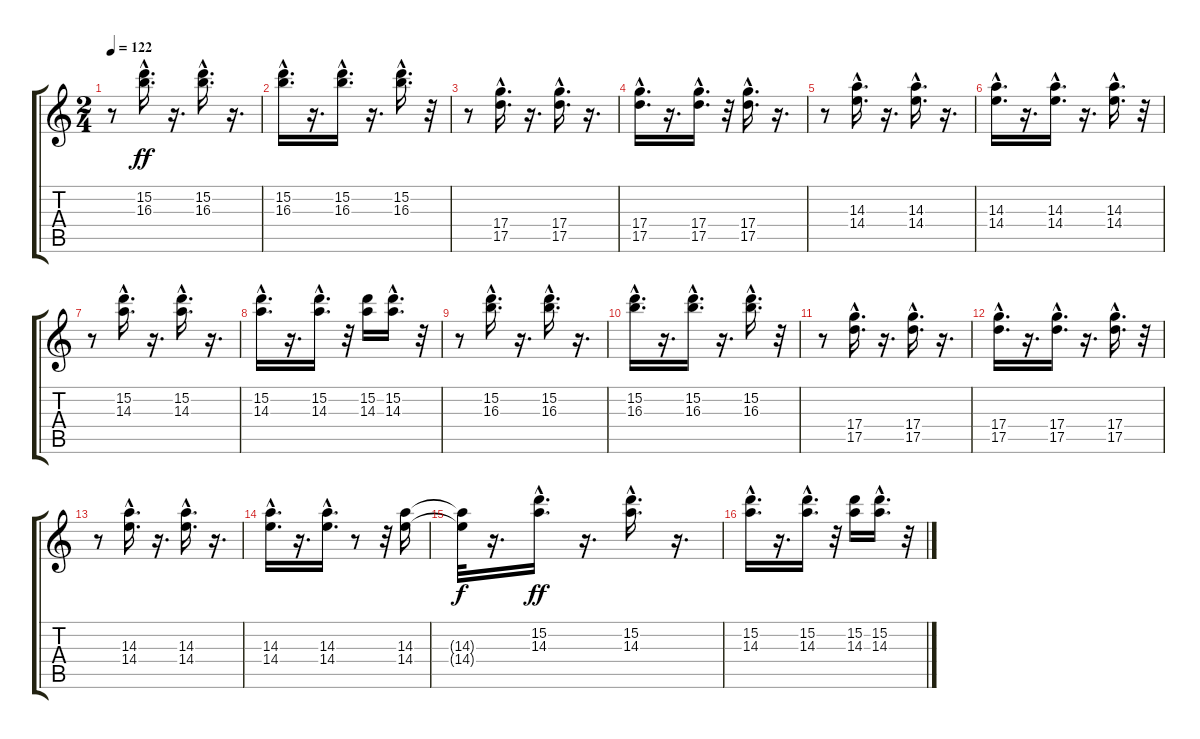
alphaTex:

\track "" {instrument acousticguitarsteel}
\staff {score tabs}
\tuning (E4 B3 G3 D3 A2 E2) {hide}
\ts (2 4)
\tempo 122
\clef g2
\ks c
r.8{dy ff} (15.2{hac} 16.3{hac}).16{d} r.16{d} (15.2{hac} 16.3{hac}).16{d} r.16{d} |
(15.2{hac} 16.3{hac}).16{d} r.16{d} (15.2{hac} 16.3{hac}).16{d} r.16{d} (15.2{hac} 16.3{hac}).16{d} r.32 |
r.8 (17.4{hac} 17.5{hac}).16{d} r.16{d} (17.4{hac} 17.5{hac}).16{d} r.16{d} |
(17.4{hac} 17.5{hac}).16{d} r.16{d} (17.4{hac} 17.5{hac}).16{d} r.32 (17.4{hac} 17.5{hac}).16{d} r.16{d} |
r.8 (14.3{hac} 14.4{hac}).16{d} r.16{d} (14.3{hac} 14.4{hac}).16{d} r.16{d} |
(14.3{hac} 14.4{hac}).16{d} r.16{d} (14.3{hac} 14.4{hac}).16{d} r.16{d} (14.3{hac} 14.4{hac}).16{d} r.32 |
r.8 (15.2{hac} 14.3{hac}).16{d} r.16{d} (15.2{hac} 14.3{hac}).16{d} r.16{d} |
(15.2{hac} 14.3{hac}).16{d} r.16{d} (15.2{hac} 14.3{hac}).16{d} r.32 (15.2 14.3).16 (15.2{hac} 14.3{hac}).16{d} r.32 |
r.8 (15.2{hac} 16.3{hac}).16{d} r.16{d} (15.2{hac} 16.3{hac}).16{d} r.16{d} |
(15.2{hac} 16.3{hac}).16{d} r.16{d} (15.2{hac} 16.3{hac}).16{d} r.16{d} (15.2{hac} 16.3{hac}).16{d} r.32 |
r.8 (17.4{hac} 17.5{hac}).16{d} r.16{d} (17.4{hac} 17.5{hac}).16{d} r.16{d} |
(17.4{hac} 17.5{hac}).16{d} r.16{d} (17.4{hac} 17.5{hac}).16{d} r.16{d} (17.4{hac} 17.5{hac}).16{d} r.32 |
r.8 (14.3{hac} 14.4{hac}).16{d} r.16{d} (14.3{hac} 14.4{hac}).16{d} r.16{d} |
(14.3{hac} 14.4{hac}).16{d} r.16{d} (14.3{hac} 14.4{hac}).16{d} r.8 r.32 (14.3 14.4).16 |
(14.3{t} 14.4{t}).32{dy f} r.16{d} (15.2{hac} 14.3{hac}).16{d dy ff} r.16{d} (15.2{hac} 14.3{hac}).16{d} r.16{d} |
(15.2{hac} 14.3{hac}).16{d} r.16{d} (15.2{hac} 14.3{hac}).16{d} r.32 (15.2 14.3).16 (15.2{hac} 14.3{hac}).16{d} r.32
